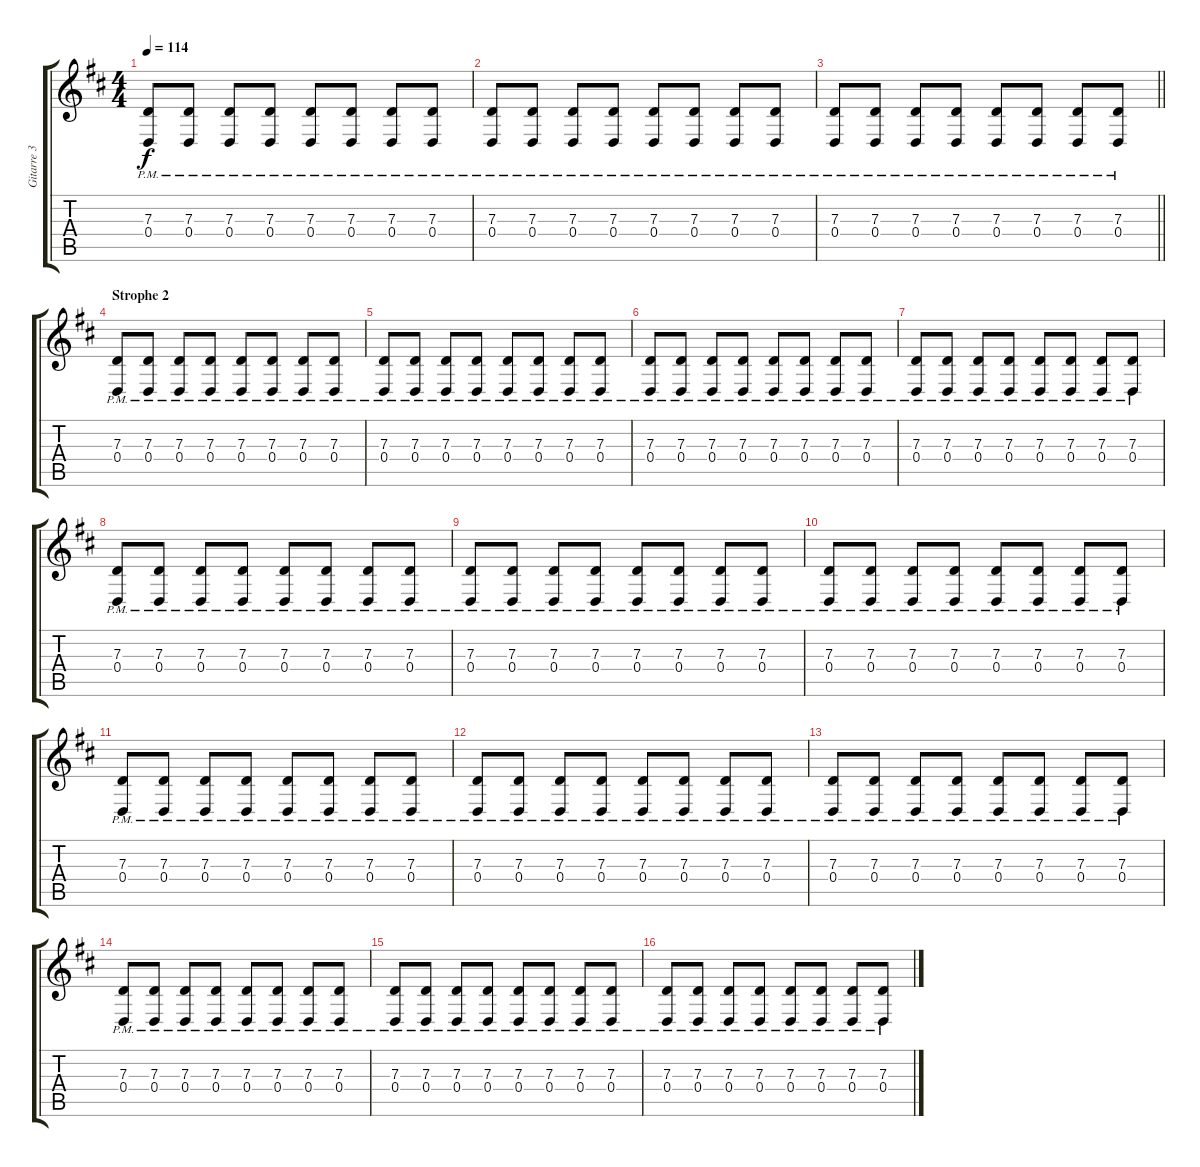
\track ("Gitarre 3 - Christian" "Gitarre 3 ") {instrument synthbrass1}
\staff {score tabs}
\tuning (E4 B3 G3 D3 A2 E2) {hide}
\ts (4 4)
\tempo 114
\clef g2
\ks d
(7.3{pm} 0.4{pm}).8{dy f} (7.3{pm} 0.4{pm}).8 (7.3{pm} 0.4{pm}).8 (7.3{pm} 0.4{pm}).8 (7.3{pm} 0.4{pm}).8 (7.3{pm} 0.4{pm}).8 (7.3{pm} 0.4{pm}).8 (7.3{pm} 0.4{pm}).8 |
(7.3{pm} 0.4{pm}).8 (7.3{pm} 0.4{pm}).8 (7.3{pm} 0.4{pm}).8 (7.3{pm} 0.4{pm}).8 (7.3{pm} 0.4{pm}).8 (7.3{pm} 0.4{pm}).8 (7.3{pm} 0.4{pm}).8 (7.3{pm} 0.4{pm}).8 |
\barLineRight lightlight
(7.3{pm} 0.4{pm}).8 (7.3{pm} 0.4{pm}).8 (7.3{pm} 0.4{pm}).8 (7.3{pm} 0.4{pm}).8 (7.3{pm} 0.4{pm}).8 (7.3{pm} 0.4{pm}).8 (7.3{pm} 0.4{pm}).8 (7.3{pm} 0.4{pm}).8 |
\section ("" "Strophe 2")
(7.3{pm} 0.4{pm}).8 (7.3{pm} 0.4{pm}).8 (7.3{pm} 0.4{pm}).8 (7.3{pm} 0.4{pm}).8 (7.3{pm} 0.4{pm}).8 (7.3{pm} 0.4{pm}).8 (7.3{pm} 0.4{pm}).8 (7.3{pm} 0.4{pm}).8 |
(7.3{pm} 0.4{pm}).8 (7.3{pm} 0.4{pm}).8 (7.3{pm} 0.4{pm}).8 (7.3{pm} 0.4{pm}).8 (7.3{pm} 0.4{pm}).8 (7.3{pm} 0.4{pm}).8 (7.3{pm} 0.4{pm}).8 (7.3{pm} 0.4{pm}).8 |
(7.3{pm} 0.4{pm}).8 (7.3{pm} 0.4{pm}).8 (7.3{pm} 0.4{pm}).8 (7.3{pm} 0.4{pm}).8 (7.3{pm} 0.4{pm}).8 (7.3{pm} 0.4{pm}).8 (7.3{pm} 0.4{pm}).8 (7.3{pm} 0.4{pm}).8 |
(7.3{pm} 0.4{pm}).8 (7.3{pm} 0.4{pm}).8 (7.3{pm} 0.4{pm}).8 (7.3{pm} 0.4{pm}).8 (7.3{pm} 0.4{pm}).8 (7.3{pm} 0.4{pm}).8 (7.3{pm} 0.4{pm}).8 (7.3{pm} 0.4{pm}).8 |
(7.3{pm} 0.4{pm}).8 (7.3{pm} 0.4{pm}).8 (7.3{pm} 0.4{pm}).8 (7.3{pm} 0.4{pm}).8 (7.3{pm} 0.4{pm}).8 (7.3{pm} 0.4{pm}).8 (7.3{pm} 0.4{pm}).8 (7.3{pm} 0.4{pm}).8 |
(7.3{pm} 0.4{pm}).8 (7.3{pm} 0.4{pm}).8 (7.3{pm} 0.4{pm}).8 (7.3{pm} 0.4{pm}).8 (7.3{pm} 0.4{pm}).8 (7.3{pm} 0.4{pm}).8 (7.3{pm} 0.4{pm}).8 (7.3{pm} 0.4{pm}).8 |
(7.3{pm} 0.4{pm}).8 (7.3{pm} 0.4{pm}).8 (7.3{pm} 0.4{pm}).8 (7.3{pm} 0.4{pm}).8 (7.3{pm} 0.4{pm}).8 (7.3{pm} 0.4{pm}).8 (7.3{pm} 0.4{pm}).8 (7.3{pm} 0.4{pm}).8 |
(7.3{pm} 0.4{pm}).8 (7.3{pm} 0.4{pm}).8 (7.3{pm} 0.4{pm}).8 (7.3{pm} 0.4{pm}).8 (7.3{pm} 0.4{pm}).8 (7.3{pm} 0.4{pm}).8 (7.3{pm} 0.4{pm}).8 (7.3{pm} 0.4{pm}).8 |
(7.3{pm} 0.4{pm}).8 (7.3{pm} 0.4{pm}).8 (7.3{pm} 0.4{pm}).8 (7.3{pm} 0.4{pm}).8 (7.3{pm} 0.4{pm}).8 (7.3{pm} 0.4{pm}).8 (7.3{pm} 0.4{pm}).8 (7.3{pm} 0.4{pm}).8 |
(7.3{pm} 0.4{pm}).8 (7.3{pm} 0.4{pm}).8 (7.3{pm} 0.4{pm}).8 (7.3{pm} 0.4{pm}).8 (7.3{pm} 0.4{pm}).8 (7.3{pm} 0.4{pm}).8 (7.3{pm} 0.4{pm}).8 (7.3{pm} 0.4{pm}).8 |
(7.3{pm} 0.4{pm}).8 (7.3{pm} 0.4{pm}).8 (7.3{pm} 0.4{pm}).8 (7.3{pm} 0.4{pm}).8 (7.3{pm} 0.4{pm}).8 (7.3{pm} 0.4{pm}).8 (7.3{pm} 0.4{pm}).8 (7.3{pm} 0.4{pm}).8 |
(7.3{pm} 0.4{pm}).8 (7.3{pm} 0.4{pm}).8 (7.3{pm} 0.4{pm}).8 (7.3{pm} 0.4{pm}).8 (7.3{pm} 0.4{pm}).8 (7.3{pm} 0.4{pm}).8 (7.3{pm} 0.4{pm}).8 (7.3{pm} 0.4{pm}).8 |
(7.3{pm} 0.4{pm}).8 (7.3{pm} 0.4{pm}).8 (7.3{pm} 0.4{pm}).8 (7.3{pm} 0.4{pm}).8 (7.3{pm} 0.4{pm}).8 (7.3{pm} 0.4{pm}).8 (7.3{pm} 0.4{pm}).8 (7.3{pm} 0.4{pm}).8
